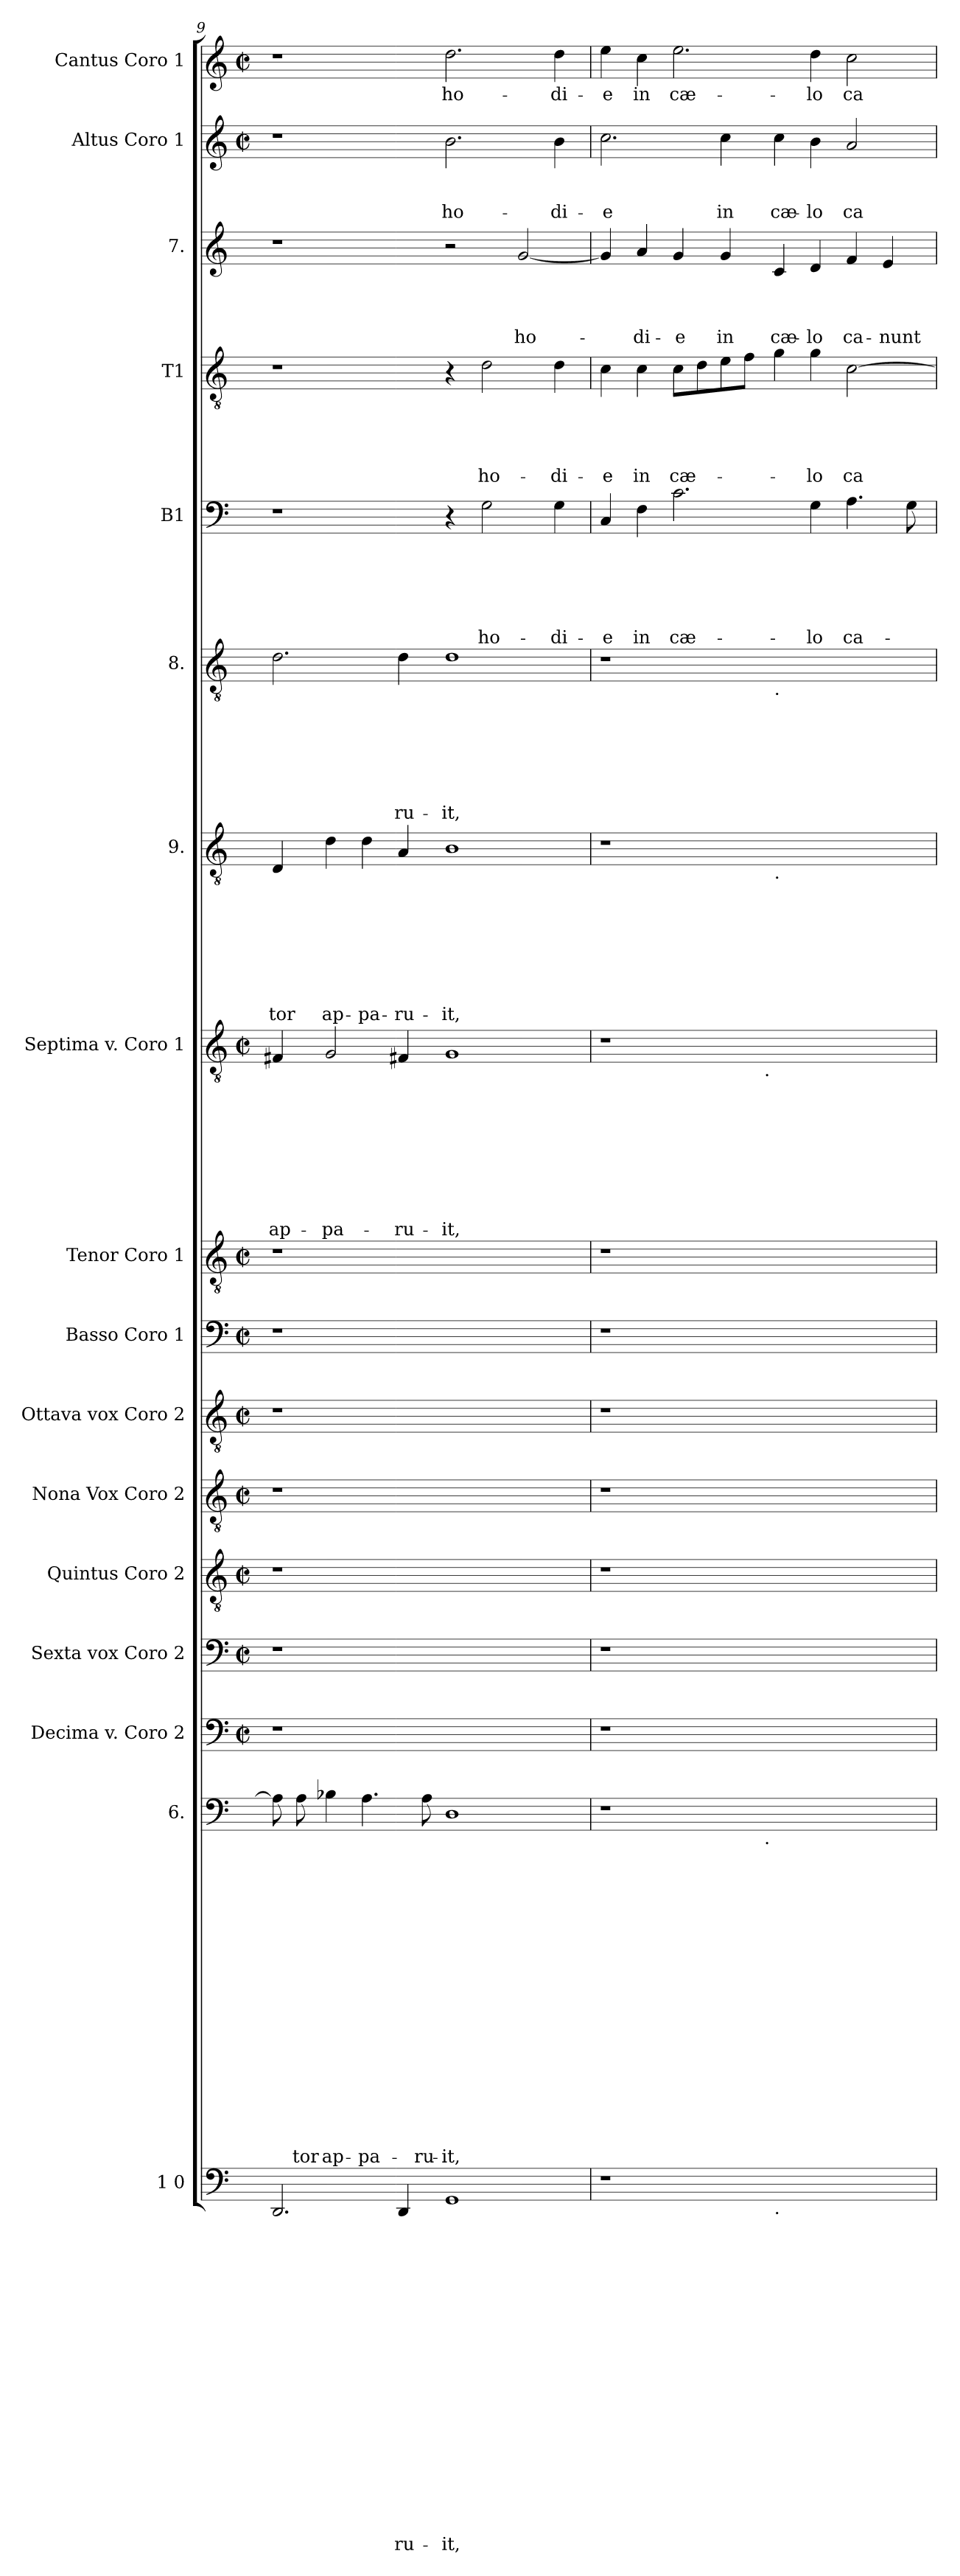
**kern	**text	**text	**text	**text	**text	**text	**text	**text	**text	**text	**text	**text	**text	**text	**text	**text	**text	**text	**text	**kern	**text	**text	**text	**text	**text	**text	**text	**text	**text	**text	**text	**text	**text	**text	**text	**text	**text	**text	**kern	**kern	**kern	**kern	**kern	**kern	**kern	**kern	**text	**text	**text	**text	**text	**text	**text	**text	**text	**kern	**text	**text	**text	**text	**text	**text	**text	**text	**kern	**text	**text	**text	**text	**text	**text	**text	**kern	**text	**text	**text	**text	**text	**text	**kern	**text	**text	**text	**text	**text	**kern	**text	**text	**text	**text	**kern	**text	**text	**text	**kern	**text
*part17	*part17	*part17	*part17	*part17	*part17	*part17	*part17	*part17	*part17	*part17	*part17	*part17	*part17	*part17	*part17	*part17	*part17	*part17	*part17	*part16	*part16	*part16	*part16	*part16	*part16	*part16	*part16	*part16	*part16	*part16	*part16	*part16	*part16	*part16	*part16	*part16	*part16	*part16	*part15	*part14	*part13	*part12	*part11	*part10	*part9	*part8	*part8	*part8	*part8	*part8	*part8	*part8	*part8	*part8	*part8	*part7	*part7	*part7	*part7	*part7	*part7	*part7	*part7	*part7	*part6	*part6	*part6	*part6	*part6	*part6	*part6	*part6	*part5	*part5	*part5	*part5	*part5	*part5	*part5	*part4	*part4	*part4	*part4	*part4	*part4	*part3	*part3	*part3	*part3	*part3	*part2	*part2	*part2	*part2	*part1	*part1
*staff17	*staff17	*staff17	*staff17	*staff17	*staff17	*staff17	*staff17	*staff17	*staff17	*staff17	*staff17	*staff17	*staff17	*staff17	*staff17	*staff17	*staff17	*staff17	*staff17	*staff16	*staff16	*staff16	*staff16	*staff16	*staff16	*staff16	*staff16	*staff16	*staff16	*staff16	*staff16	*staff16	*staff16	*staff16	*staff16	*staff16	*staff16	*staff16	*staff15	*staff14	*staff13	*staff12	*staff11	*staff10	*staff9	*staff8	*staff8	*staff8	*staff8	*staff8	*staff8	*staff8	*staff8	*staff8	*staff8	*staff7	*staff7	*staff7	*staff7	*staff7	*staff7	*staff7	*staff7	*staff7	*staff6	*staff6	*staff6	*staff6	*staff6	*staff6	*staff6	*staff6	*staff5	*staff5	*staff5	*staff5	*staff5	*staff5	*staff5	*staff4	*staff4	*staff4	*staff4	*staff4	*staff4	*staff3	*staff3	*staff3	*staff3	*staff3	*staff2	*staff2	*staff2	*staff2	*staff1	*staff1
*I"1 0	*	*	*	*	*	*	*	*	*	*	*	*	*	*	*	*	*	*	*	*I"6.	*	*	*	*	*	*	*	*	*	*	*	*	*	*	*	*	*	*	*I"Decima v. Coro 2	*I"Sexta vox Coro 2	*I"Quintus Coro 2	*I"Nona Vox Coro 2	*I"Ottava vox Coro 2	*I"Basso Coro 1	*I"Tenor Coro 1	*I"Septima v. Coro 1	*	*	*	*	*	*	*	*	*	*I"9.	*	*	*	*	*	*	*	*	*I"8.	*	*	*	*	*	*	*	*I"B1	*	*	*	*	*	*	*I"T1	*	*	*	*	*	*I"7.	*	*	*	*	*I"Altus Coro 1	*	*	*	*I"Cantus Coro 1	*
*	*	*	*	*	*	*	*	*	*	*	*	*	*	*	*	*	*	*	*	*	*	*	*	*	*	*	*	*	*	*	*	*	*	*	*	*	*	*	*	*	*	*	*	*	*	*	*	*	*	*	*	*	*	*	*	*	*	*	*	*	*	*	*	*	*	*	*	*	*	*	*	*	*I'B1	*	*	*	*	*	*	*I'T1	*	*	*	*	*	*	*	*	*	*	*I'A	*	*	*	*I'C	*
!!LO:PB:g=z
*clefF4	*	*	*	*	*	*	*	*	*	*	*	*	*	*	*	*	*	*	*	*clefF4	*	*	*	*	*	*	*	*	*	*	*	*	*	*	*	*	*	*	*clefF4	*clefF4	*clefGv2	*clefGv2	*clefGv2	*clefF4	*clefGv2	*clefGv2	*	*	*	*	*	*	*	*	*	*clefGv2	*	*	*	*	*	*	*	*	*clefGv2	*	*	*	*	*	*	*	*clefF4	*	*	*	*	*	*	*clefGv2	*	*	*	*	*	*clefG2	*	*	*	*	*clefG2	*	*	*	*clefG2	*
*k[]	*	*	*	*	*	*	*	*	*	*	*	*	*	*	*	*	*	*	*	*k[]	*	*	*	*	*	*	*	*	*	*	*	*	*	*	*	*	*	*	*k[]	*k[]	*k[]	*k[]	*k[]	*k[]	*k[]	*k[]	*	*	*	*	*	*	*	*	*	*k[]	*	*	*	*	*	*	*	*	*k[]	*	*	*	*	*	*	*	*k[]	*	*	*	*	*	*	*k[]	*	*	*	*	*	*k[]	*	*	*	*	*k[]	*	*	*	*k[]	*
*C:	*	*	*	*	*	*	*	*	*	*	*	*	*	*	*	*	*	*	*	*C:	*	*	*	*	*	*	*	*	*	*	*	*	*	*	*	*	*	*	*C:	*C:	*C:	*C:	*C:	*C:	*C:	*C:	*	*	*	*	*	*	*	*	*	*C:	*	*	*	*	*	*	*	*	*C:	*	*	*	*	*	*	*	*C:	*	*	*	*	*	*	*C:	*	*	*	*	*	*C:	*	*	*	*	*C:	*	*	*	*C:	*
*	*	*	*	*	*	*	*	*	*	*	*	*	*	*	*	*	*	*	*	*	*	*	*	*	*	*	*	*	*	*	*	*	*	*	*	*	*	*	*M2/2	*M2/2	*M2/2	*M2/2	*M2/2	*M2/2	*M2/2	*M2/2	*	*	*	*	*	*	*	*	*	*	*	*	*	*	*	*	*	*	*	*	*	*	*	*	*	*	*	*	*	*	*	*	*	*	*	*	*	*	*	*	*	*	*	*	*M2/2	*	*	*	*M2/2	*
*	*	*	*	*	*	*	*	*	*	*	*	*	*	*	*	*	*	*	*	*	*	*	*	*	*	*	*	*	*	*	*	*	*	*	*	*	*	*	*met(c|)	*met(c|)	*met(c|)	*met(c|)	*met(c|)	*met(c|)	*met(c|)	*met(c|)	*	*	*	*	*	*	*	*	*	*	*	*	*	*	*	*	*	*	*	*	*	*	*	*	*	*	*	*	*	*	*	*	*	*	*	*	*	*	*	*	*	*	*	*	*met(c|)	*	*	*	*met(c|)	*
=9	=9	=9	=9	=9	=9	=9	=9	=9	=9	=9	=9	=9	=9	=9	=9	=9	=9	=9	=9	=9	=9	=9	=9	=9	=9	=9	=9	=9	=9	=9	=9	=9	=9	=9	=9	=9	=9	=9	=9	=9	=9	=9	=9	=9	=9	=9	=9	=9	=9	=9	=9	=9	=9	=9	=9	=9	=9	=9	=9	=9	=9	=9	=9	=9	=9	=9	=9	=9	=9	=9	=9	=9	=9	=9	=9	=9	=9	=9	=9	=9	=9	=9	=9	=9	=9	=9	=9	=9	=9	=9	=9	=9	=9	=9	=9	=9
!	!	!	!	!	!	!	!	!	!	!	!	!	!	!	!	!	!	!	!	!	!	!	!	!	!	!	!	!	!	!	!	!	!	!	!	!	!	!	!	!	!	!	!	!	!	!	!	!	!	!	!	!	!	!	!LO:LY:b	!	!	!	!	!	!	!	!	!LO:LY:b	!	!	!	!	!	!	!	!	!	!	!	!	!	!	!	!	!	!	!	!	!	!	!	!	!	!	!	!	!	!	!	!
2.DD/	.	.	.	.	.	.	.	.	.	.	.	.	.	.	.	.	.	.	.	8A\]	.	.	.	.	.	.	.	.	.	.	.	.	.	.	.	.	.	.	1r	1r	1r	1r	1r	1r	1r	4F#X/	.	.	.	.	.	.	.	.	ap-	4D/	.	.	.	.	.	.	.	-tor	2.d\	.	.	.	.	.	.	.	1r	.	.	.	.	.	.	1r	.	.	.	.	.	1r	.	.	.	.	1r	.	.	.	1r	.
!	!	!	!	!	!	!	!	!	!	!	!	!	!	!	!	!	!	!	!	!	!	!	!	!	!	!	!	!	!	!	!	!	!	!	!	!	!	!LO:LY:b	!	!	!	!	!	!	!	!	!	!	!	!	!	!	!	!	!	!	!	!	!	!	!	!	!	!	!	!	!	!	!	!	!	!	!	!	!	!	!	!	!	!	!	!	!	!	!	!	!	!	!	!	!	!	!	!	!	!
.	.	.	.	.	.	.	.	.	.	.	.	.	.	.	.	.	.	.	.	8A\	.	.	.	.	.	.	.	.	.	.	.	.	.	.	.	.	.	-tor	.	.	.	.	.	.	.	.	.	.	.	.	.	.	.	.	.	.	.	.	.	.	.	.	.	.	.	.	.	.	.	.	.	.	.	.	.	.	.	.	.	.	.	.	.	.	.	.	.	.	.	.	.	.	.	.	.	.
!	!	!	!	!	!	!	!	!	!	!	!	!	!	!	!	!	!	!	!	!	!	!	!	!	!	!	!	!	!	!	!	!	!	!	!	!	!	!LO:LY:b	!	!	!	!	!	!	!	!	!	!	!	!	!	!	!	!	!LO:LY:b	!	!	!	!	!	!	!	!	!LO:LY:b	!	!	!	!	!	!	!	!	!	!	!	!	!	!	!	!	!	!	!	!	!	!	!	!	!	!	!	!	!	!	!	!
.	.	.	.	.	.	.	.	.	.	.	.	.	.	.	.	.	.	.	.	4B-X\	.	.	.	.	.	.	.	.	.	.	.	.	.	.	.	.	.	ap-	.	.	.	.	.	.	.	2G/	.	.	.	.	.	.	.	.	-pa-	4d\	.	.	.	.	.	.	.	ap-	.	.	.	.	.	.	.	.	.	.	.	.	.	.	.	.	.	.	.	.	.	.	.	.	.	.	.	.	.	.	.	.
!	!	!	!	!	!	!	!	!	!	!	!	!	!	!	!	!	!	!	!	!	!	!	!	!	!	!	!	!	!	!	!	!	!	!	!	!	!	!LO:LY:b:rj	!	!	!	!	!	!	!	!	!	!	!	!	!	!	!	!	!	!	!	!	!	!	!	!	!	!LO:LY:b	!	!	!	!	!	!	!	!	!	!	!	!	!	!	!	!	!	!	!	!	!	!	!	!	!	!	!	!	!	!	!	!
.	.	.	.	.	.	.	.	.	.	.	.	.	.	.	.	.	.	.	.	4.A\	.	.	.	.	.	.	.	.	.	.	.	.	.	.	.	.	.	-pa-	.	.	.	.	.	.	.	.	.	.	.	.	.	.	.	.	.	4d\	.	.	.	.	.	.	.	-pa-	.	.	.	.	.	.	.	.	.	.	.	.	.	.	.	.	.	.	.	.	.	.	.	.	.	.	.	.	.	.	.	.
!	!	!	!	!	!	!	!	!	!	!	!	!	!	!	!	!	!	!	!LO:LY:b	!	!	!	!	!	!	!	!	!	!	!	!	!	!	!	!	!	!	!	!	!	!	!	!	!	!	!	!	!	!	!	!	!	!	!	!LO:LY:b	!	!	!	!	!	!	!	!	!LO:LY:b:rj	!	!	!	!	!	!	!	!LO:LY:b	!	!	!	!	!	!	!	!	!	!	!	!	!	!	!	!	!	!	!	!	!	!	!	!
4DD/	.	.	.	.	.	.	.	.	.	.	.	.	.	.	.	.	.	.	-ru-	.	.	.	.	.	.	.	.	.	.	.	.	.	.	.	.	.	.	.	.	.	.	.	.	.	.	4F#X/	.	.	.	.	.	.	.	.	-ru-	4A/	.	.	.	.	.	.	.	-ru-	4d\	.	.	.	.	.	.	-ru-	.	.	.	.	.	.	.	.	.	.	.	.	.	.	.	.	.	.	.	.	.	.	.	.
!	!	!	!	!	!	!	!	!	!	!	!	!	!	!	!	!	!	!	!	!	!	!	!	!	!	!	!	!	!	!	!	!	!	!	!	!	!	!LO:LY:b	!	!	!	!	!	!	!	!	!	!	!	!	!	!	!	!	!	!	!	!	!	!	!	!	!	!	!	!	!	!	!	!	!	!	!	!	!	!	!	!	!	!	!	!	!	!	!	!	!	!	!	!	!	!	!	!	!	!
.	.	.	.	.	.	.	.	.	.	.	.	.	.	.	.	.	.	.	.	8A\	.	.	.	.	.	.	.	.	.	.	.	.	.	.	.	.	.	-ru-	.	.	.	.	.	.	.	.	.	.	.	.	.	.	.	.	.	.	.	.	.	.	.	.	.	.	.	.	.	.	.	.	.	.	.	.	.	.	.	.	.	.	.	.	.	.	.	.	.	.	.	.	.	.	.	.	.	.
!	!	!	!	!	!	!	!	!	!	!	!	!	!	!	!	!	!	!	!LO:LY:b	!	!	!	!	!	!	!	!	!	!	!	!	!	!	!	!	!	!	!LO:LY:b:rj	!	!	!	!	!	!	!	!	!	!	!	!	!	!	!	!	!LO:LY:b	!	!	!	!	!	!	!	!	!LO:LY:b	!	!	!	!	!	!	!	!LO:LY:b	!	!	!	!	!	!	!	!	!	!	!	!	!	!	!	!	!	!	!	!	!	!LO:LY:b	!	!LO:LY:b
1GG	.	.	.	.	.	.	.	.	.	.	.	.	.	.	.	.	.	.	-it,	1D	.	.	.	.	.	.	.	.	.	.	.	.	.	.	.	.	.	-it,	1ryy	1ryy	1ryy	1ryy	1ryy	1ryy	1ryy	1G	.	.	.	.	.	.	.	.	-it,	1B	.	.	.	.	.	.	.	-it,	1d	.	.	.	.	.	.	-it,	4r	.	.	.	.	.	.	4r	.	.	.	.	.	2r	.	.	.	.	2.b\	.	.	ho-	2.dd\	ho-
!	!	!	!	!	!	!	!	!	!	!	!	!	!	!	!	!	!	!	!	!	!	!	!	!	!	!	!	!	!	!	!	!	!	!	!	!	!	!	!	!	!	!	!	!	!	!	!	!	!	!	!	!	!	!	!	!	!	!	!	!	!	!	!	!	!	!	!	!	!	!	!	!	!	!	!	!	!	!	!LO:LY:b	!	!	!	!	!	!LO:LY:b	!	!	!	!	!	!	!	!	!	!	!
.	.	.	.	.	.	.	.	.	.	.	.	.	.	.	.	.	.	.	.	.	.	.	.	.	.	.	.	.	.	.	.	.	.	.	.	.	.	.	.	.	.	.	.	.	.	.	.	.	.	.	.	.	.	.	.	.	.	.	.	.	.	.	.	.	.	.	.	.	.	.	.	.	2G\	.	.	.	.	.	ho-	2d\	.	.	.	.	ho-	.	.	.	.	.	.	.	.	.	.	.
!	!	!	!	!	!	!	!	!	!	!	!	!	!	!	!	!	!	!	!	!	!	!	!	!	!	!	!	!	!	!	!	!	!	!	!	!	!	!	!	!	!	!	!	!	!	!	!	!	!	!	!	!	!	!	!	!	!	!	!	!	!	!	!	!	!	!	!	!	!	!	!	!	!	!	!	!	!	!	!	!	!	!	!	!	!	!	!	!	!	!LO:LY:b	!	!	!	!	!	!
.	.	.	.	.	.	.	.	.	.	.	.	.	.	.	.	.	.	.	.	.	.	.	.	.	.	.	.	.	.	.	.	.	.	.	.	.	.	.	.	.	.	.	.	.	.	.	.	.	.	.	.	.	.	.	.	.	.	.	.	.	.	.	.	.	.	.	.	.	.	.	.	.	.	.	.	.	.	.	.	.	.	.	.	.	.	[<2g/	.	.	.	ho-	.	.	.	.	.	.
!	!	!	!	!	!	!	!	!	!	!	!	!	!	!	!	!	!	!	!	!	!	!	!	!	!	!	!	!	!	!	!	!	!	!	!	!	!	!	!	!	!	!	!	!	!	!	!	!	!	!	!	!	!	!	!	!	!	!	!	!	!	!	!	!	!	!	!	!	!	!	!	!	!	!	!	!	!	!	!LO:LY:b	!	!	!	!	!	!LO:LY:b	!	!	!	!	!	!	!	!	!LO:LY:b	!	!LO:LY:b
.	.	.	.	.	.	.	.	.	.	.	.	.	.	.	.	.	.	.	.	.	.	.	.	.	.	.	.	.	.	.	.	.	.	.	.	.	.	.	.	.	.	.	.	.	.	.	.	.	.	.	.	.	.	.	.	.	.	.	.	.	.	.	.	.	.	.	.	.	.	.	.	.	4G\	.	.	.	.	.	-di-	4d\	.	.	.	.	-di-	.	.	.	.	.	4b\	.	.	-di-	4dd\	-di-
=10	=10	=10	=10	=10	=10	=10	=10	=10	=10	=10	=10	=10	=10	=10	=10	=10	=10	=10	=10	=10	=10	=10	=10	=10	=10	=10	=10	=10	=10	=10	=10	=10	=10	=10	=10	=10	=10	=10	=10	=10	=10	=10	=10	=10	=10	=10	=10	=10	=10	=10	=10	=10	=10	=10	=10	=10	=10	=10	=10	=10	=10	=10	=10	=10	=10	=10	=10	=10	=10	=10	=10	=10	=10	=10	=10	=10	=10	=10	=10	=10	=10	=10	=10	=10	=10	=10	=10	=10	=10	=10	=10	=10	=10	=10	=10	=10
!	!	!	!	!	!	!	!	!	!	!	!	!	!	!	!	!	!	!	!	!	!	!	!	!	!	!	!	!	!	!	!	!	!	!	!	!	!	!	!	!	!	!	!	!	!	!	!	!	!	!	!	!	!	!	!	!	!	!	!	!	!	!	!	!	!	!	!	!	!	!	!	!	!	!	!	!	!	!	!LO:LY:b	!	!	!	!	!	!LO:LY:b	!	!	!	!	!	!	!	!	!LO:LY:b	!	!LO:LY:b
*	*	*	*	*	*	*	*	*	*	*	*	*	*	*	*	*	*	*	*	*^	*	*	*	*	*	*	*	*	*	*	*	*	*	*	*	*	*	*	*	*	*	*	*	*	*	*^	*	*	*	*	*	*	*	*	*	*	*	*	*	*	*	*	*	*	*	*	*	*	*	*	*	*	*	*	*	*	*	*	*	*	*	*	*	*	*	*	*	*	*	*	*	*	*	*	*	*
1r	.	.	.	.	.	.	.	.	.	.	.	.	.	.	.	.	.	.	.	1r	2ryy	.	.	.	.	.	.	.	.	.	.	.	.	.	.	.	.	.	.	1r	1r	1r	1r	1r	1r	1r	1r	2ryy	.	.	.	.	.	.	.	.	.	1r	.	.	.	.	.	.	.	.	1r	.	.	.	.	.	.	.	4C/	.	.	.	.	.	-e	4c\	.	.	.	.	-e	4g/]	.	.	.	.	2.cc\	.	.	-e	4ee\	-e
!	!	!	!	!	!	!	!	!	!	!	!	!	!	!	!	!	!	!	!	!	!	!	!	!	!	!	!	!	!	!	!	!	!	!	!	!	!	!	!	!	!	!	!	!	!	!	!	!	!	!	!	!	!	!	!	!	!	!	!	!	!	!	!	!	!	!	!	!	!	!	!	!	!	!	!	!	!	!	!	!	!LO:LY:b	!	!	!	!	!	!LO:LY:b	!	!	!	!	!LO:LY:b	!	!	!	!	!	!LO:LY:b
.	.	.	.	.	.	.	.	.	.	.	.	.	.	.	.	.	.	.	.	.	.	.	.	.	.	.	.	.	.	.	.	.	.	.	.	.	.	.	.	.	.	.	.	.	.	.	.	.	.	.	.	.	.	.	.	.	.	.	.	.	.	.	.	.	.	.	.	.	.	.	.	.	.	.	4F\	.	.	.	.	.	in	4c\	.	.	.	.	in	4a/	.	.	.	-di-	.	.	.	.	4cc\	in
!	!	!	!	!	!	!	!	!	!	!	!	!	!	!	!	!	!	!	!	!	!	!	!	!	!	!	!	!	!	!	!	!	!	!	!	!	!	!	!	!	!	!	!	!	!	!	!	!	!	!	!	!	!	!	!	!	!	!	!	!	!	!	!	!	!	!	!	!	!	!	!	!	!	!	!	!	!	!	!	!	!LO:LY:b	!	!	!	!	!	!LO:LY:b	!	!	!	!	!LO:LY:b	!	!	!	!	!	!LO:LY:b
.	.	.	.	.	.	.	.	.	.	.	.	.	.	.	.	.	.	.	.	.	4...ryy	.	.	.	.	.	.	.	.	.	.	.	.	.	.	.	.	.	.	.	.	.	.	.	.	.	.	4...ryy	.	.	.	.	.	.	.	.	.	.	.	.	.	.	.	.	.	.	.	.	.	.	.	.	.	.	2.c\	.	.	.	.	.	cæ-	8c\L	.	.	.	.	cæ-	4g/	.	.	.	-e	.	.	.	.	2.ee\	cæ-
.	.	.	.	.	.	.	.	.	.	.	.	.	.	.	.	.	.	.	.	.	.	.	.	.	.	.	.	.	.	.	.	.	.	.	.	.	.	.	.	.	.	.	.	.	.	.	.	.	.	.	.	.	.	.	.	.	.	.	.	.	.	.	.	.	.	.	.	.	.	.	.	.	.	.	.	.	.	.	.	.	.	8d\	.	.	.	.	.	.	.	.	.	.	.	.	.	.	.	.
!	!	!	!	!	!	!	!	!	!	!	!	!	!	!	!	!	!	!	!	!	!	!	!	!	!	!	!	!	!	!	!	!	!	!	!	!	!	!	!	!	!	!	!	!	!	!	!	!	!	!	!	!	!	!	!	!	!	!	!	!	!	!	!	!	!	!	!	!	!	!	!	!	!	!	!	!	!	!	!	!	!	!	!	!	!	!	!	!	!	!	!	!LO:LY:b	!	!	!	!LO:LY:b	!	!
.	.	.	.	.	.	.	.	.	.	.	.	.	.	.	.	.	.	.	.	.	.	.	.	.	.	.	.	.	.	.	.	.	.	.	.	.	.	.	.	.	.	.	.	.	.	.	.	.	.	.	.	.	.	.	.	.	.	.	.	.	.	.	.	.	.	.	.	.	.	.	.	.	.	.	.	.	.	.	.	.	.	8e\	.	.	.	.	.	4g/	.	.	.	in	4cc\	.	.	in	.	.
.	.	.	.	.	.	.	.	.	.	.	.	.	.	.	.	.	.	.	.	.	.	.	.	.	.	.	.	.	.	.	.	.	.	.	.	.	.	.	.	.	.	.	.	.	.	.	.	.	.	.	.	.	.	.	.	.	.	.	.	.	.	.	.	.	.	.	.	.	.	.	.	.	.	.	.	.	.	.	.	.	.	8f\J	.	.	.	.	.	.	.	.	.	.	.	.	.	.	.	.
!	!	!	!	!	!	!	!	!	!	!	!	!	!	!	!	!	!	!	!	!	!	!	!	!	!	!	!	!	!	!	!	!	!	!	!	!	!	!	!	!	!	!	!	!	!	!	!	!LO:TX:b:t=.	!	!	!	!	!	!	!	!	!	!	!	!	!	!	!	!	!	!	!	!	!	!	!	!	!	!	!	!	!	!	!	!	!	!	!	!	!	!	!	!	!	!	!	!	!	!	!	!	!	!
!	!	!	!	!	!	!	!	!	!	!	!	!	!	!	!	!	!	!	!	!	!LO:TX:b:t=.	!	!	!	!	!	!	!	!	!	!	!	!	!	!	!	!	!	!	!	!	!	!	!	!	!	!	!	!	!	!	!	!	!	!	!	!	!	!	!	!	!	!	!	!	!	!	!	!	!	!	!	!	!	!	!	!	!	!	!	!	!	!	!	!	!	!	!	!	!	!	!	!	!	!	!	!	!
.	.	.	.	.	.	.	.	.	.	.	.	.	.	.	.	.	.	.	.	.	1ryy	.	.	.	.	.	.	.	.	.	.	.	.	.	.	.	.	.	.	.	.	.	.	.	.	.	.	1ryy	.	.	.	.	.	.	.	.	.	.	.	.	.	.	.	.	.	.	.	.	.	.	.	.	.	.	.	.	.	.	.	.	.	.	.	.	.	.	.	.	.	.	.	.	.	.	.	.	.	.
!	!	!	!	!	!	!	!	!	!	!	!	!	!	!	!	!	!	!	!	!	!	!	!	!	!	!	!	!	!	!	!	!	!	!	!	!	!	!	!	!	!	!	!	!	!	!	!	!	!	!	!	!	!	!	!	!	!	!	!	!	!	!	!	!	!	!	!LO:TX:b:t=.	!	!	!	!	!	!	!	!	!	!	!	!	!	!	!	!	!	!	!	!	!	!	!	!	!	!	!	!	!	!	!
!	!	!	!	!	!	!	!	!	!	!	!	!	!	!	!	!	!	!	!	!	!	!	!	!	!	!	!	!	!	!	!	!	!	!	!	!	!	!	!	!	!	!	!	!	!	!	!	!	!	!	!	!	!	!	!	!	!	!LO:TX:b:t=.	!	!	!	!	!	!	!	!	!	!	!	!	!	!	!	!	!	!	!	!	!	!	!	!	!	!	!	!	!	!	!	!	!	!	!	!	!	!	!	!
!LO:TX:b:t=.	!	!	!	!	!	!	!	!	!	!	!	!	!	!	!	!	!	!	!	!	!	!	!	!	!	!	!	!	!	!	!	!	!	!	!	!	!	!	!	!	!	!	!	!	!	!	!	!	!	!	!	!	!	!	!	!	!	!	!	!	!	!	!	!	!	!	!	!	!	!	!	!	!	!	!	!	!	!	!	!	!	!	!	!	!	!	!	!	!	!	!	!	!	!	!	!	!	!
!	!	!	!	!	!	!	!	!	!	!	!	!	!	!	!	!	!	!	!	!	!	!	!	!	!	!	!	!	!	!	!	!	!	!	!	!	!	!	!	!	!	!	!	!	!	!	!	!	!	!	!	!	!	!	!	!	!	!	!	!	!	!	!	!	!	!	!	!	!	!	!	!	!	!	!	!	!	!	!	!	!	!	!	!	!	!	!	!	!	!	!	!LO:LY:b	!	!	!	!LO:LY:b	!	!
1ryy	.	.	.	.	.	.	.	.	.	.	.	.	.	.	.	.	.	.	.	1ryy	.	.	.	.	.	.	.	.	.	.	.	.	.	.	.	.	.	.	.	1ryy	1ryy	1ryy	1ryy	1ryy	1ryy	1ryy	1ryy	.	.	.	.	.	.	.	.	.	.	1ryy	.	.	.	.	.	.	.	.	1ryy	.	.	.	.	.	.	.	.	.	.	.	.	.	.	4g\	.	.	.	.	.	4c/	.	.	.	cæ-	4cc\	.	.	cæ-	.	.
!	!	!	!	!	!	!	!	!	!	!	!	!	!	!	!	!	!	!	!	!	!	!	!	!	!	!	!	!	!	!	!	!	!	!	!	!	!	!	!	!	!	!	!	!	!	!	!	!	!	!	!	!	!	!	!	!	!	!	!	!	!	!	!	!	!	!	!	!	!	!	!	!	!	!	!	!	!	!	!	!	!LO:LY:b	!	!	!	!	!	!LO:LY:b	!	!	!	!	!LO:LY:b:rj	!	!	!	!LO:LY:b:rj	!	!LO:LY:b
.	.	.	.	.	.	.	.	.	.	.	.	.	.	.	.	.	.	.	.	.	.	.	.	.	.	.	.	.	.	.	.	.	.	.	.	.	.	.	.	.	.	.	.	.	.	.	.	.	.	.	.	.	.	.	.	.	.	.	.	.	.	.	.	.	.	.	.	.	.	.	.	.	.	.	4G\	.	.	.	.	.	-lo	4g\	.	.	.	.	-lo	4d/	.	.	.	-lo	4b\	.	.	-lo	4dd\	-lo
!	!	!	!	!	!	!	!	!	!	!	!	!	!	!	!	!	!	!	!	!	!	!	!	!	!	!	!	!	!	!	!	!	!	!	!	!	!	!	!	!	!	!	!	!	!	!	!	!	!	!	!	!	!	!	!	!	!	!	!	!	!	!	!	!	!	!	!	!	!	!	!	!	!	!	!	!	!	!	!	!	!LO:LY:b	!	!	!	!	!	!LO:LY:b	!	!	!	!	!LO:LY:b	!	!	!	!LO:LY:b	!	!LO:LY:b
.	.	.	.	.	.	.	.	.	.	.	.	.	.	.	.	.	.	.	.	.	.	.	.	.	.	.	.	.	.	.	.	.	.	.	.	.	.	.	.	.	.	.	.	.	.	.	.	.	.	.	.	.	.	.	.	.	.	.	.	.	.	.	.	.	.	.	.	.	.	.	.	.	.	.	4.A\	.	.	.	.	.	ca-	[>2c\	.	.	.	.	ca-	4f/	.	.	.	ca-	2a/	.	.	ca-	[>2cc\	ca-
!	!	!	!	!	!	!	!	!	!	!	!	!	!	!	!	!	!	!	!	!	!	!	!	!	!	!	!	!	!	!	!	!	!	!	!	!	!	!	!	!	!	!	!	!	!	!	!	!	!	!	!	!	!	!	!	!	!	!	!	!	!	!	!	!	!	!	!	!	!	!	!	!	!	!	!	!	!	!	!	!	!	!	!	!	!	!	!	!	!	!	!	!LO:LY:b	!	!	!	!	!	!
.	.	.	.	.	.	.	.	.	.	.	.	.	.	.	.	.	.	.	.	.	.	.	.	.	.	.	.	.	.	.	.	.	.	.	.	.	.	.	.	.	.	.	.	.	.	.	.	.	.	.	.	.	.	.	.	.	.	.	.	.	.	.	.	.	.	.	.	.	.	.	.	.	.	.	.	.	.	.	.	.	.	.	.	.	.	.	.	4e/	.	.	.	-nunt	.	.	.	.	.	.
.	.	.	.	.	.	.	.	.	.	.	.	.	.	.	.	.	.	.	.	.	.	.	.	.	.	.	.	.	.	.	.	.	.	.	.	.	.	.	.	.	.	.	.	.	.	.	.	.	.	.	.	.	.	.	.	.	.	.	.	.	.	.	.	.	.	.	.	.	.	.	.	.	.	.	8G\	.	.	.	.	.	.	.	.	.	.	.	.	.	.	.	.	.	.	.	.	.	.	.
.	.	.	.	.	.	.	.	.	.	.	.	.	.	.	.	.	.	.	.	.	32ryy	.	.	.	.	.	.	.	.	.	.	.	.	.	.	.	.	.	.	.	.	.	.	.	.	.	.	32ryy	.	.	.	.	.	.	.	.	.	.	.	.	.	.	.	.	.	.	.	.	.	.	.	.	.	.	.	.	.	.	.	.	.	.	.	.	.	.	.	.	.	.	.	.	.	.	.	.	.	.
*	*	*	*	*	*	*	*	*	*	*	*	*	*	*	*	*	*	*	*	*v	*v	*	*	*	*	*	*	*	*	*	*	*	*	*	*	*	*	*	*	*	*	*	*	*	*	*	*v	*v	*	*	*	*	*	*	*	*	*	*	*	*	*	*	*	*	*	*	*	*	*	*	*	*	*	*	*	*	*	*	*	*	*	*	*	*	*	*	*	*	*	*	*	*	*	*	*	*	*	*
=	=	=	=	=	=	=	=	=	=	=	=	=	=	=	=	=	=	=	=	=	=	=	=	=	=	=	=	=	=	=	=	=	=	=	=	=	=	=	=	=	=	=	=	=	=	=	=	=	=	=	=	=	=	=	=	=	=	=	=	=	=	=	=	=	=	=	=	=	=	=	=	=	=	=	=	=	=	=	=	=	=	=	=	=	=	=	=	=	=	=	=	=	=	=	=	=
*-	*-	*-	*-	*-	*-	*-	*-	*-	*-	*-	*-	*-	*-	*-	*-	*-	*-	*-	*-	*-	*-	*-	*-	*-	*-	*-	*-	*-	*-	*-	*-	*-	*-	*-	*-	*-	*-	*-	*-	*-	*-	*-	*-	*-	*-	*-	*-	*-	*-	*-	*-	*-	*-	*-	*-	*-	*-	*-	*-	*-	*-	*-	*-	*-	*-	*-	*-	*-	*-	*-	*-	*-	*-	*-	*-	*-	*-	*-	*-	*-	*-	*-	*-	*-	*-	*-	*-	*-	*-	*-	*-	*-	*-	*-	*-	*-
